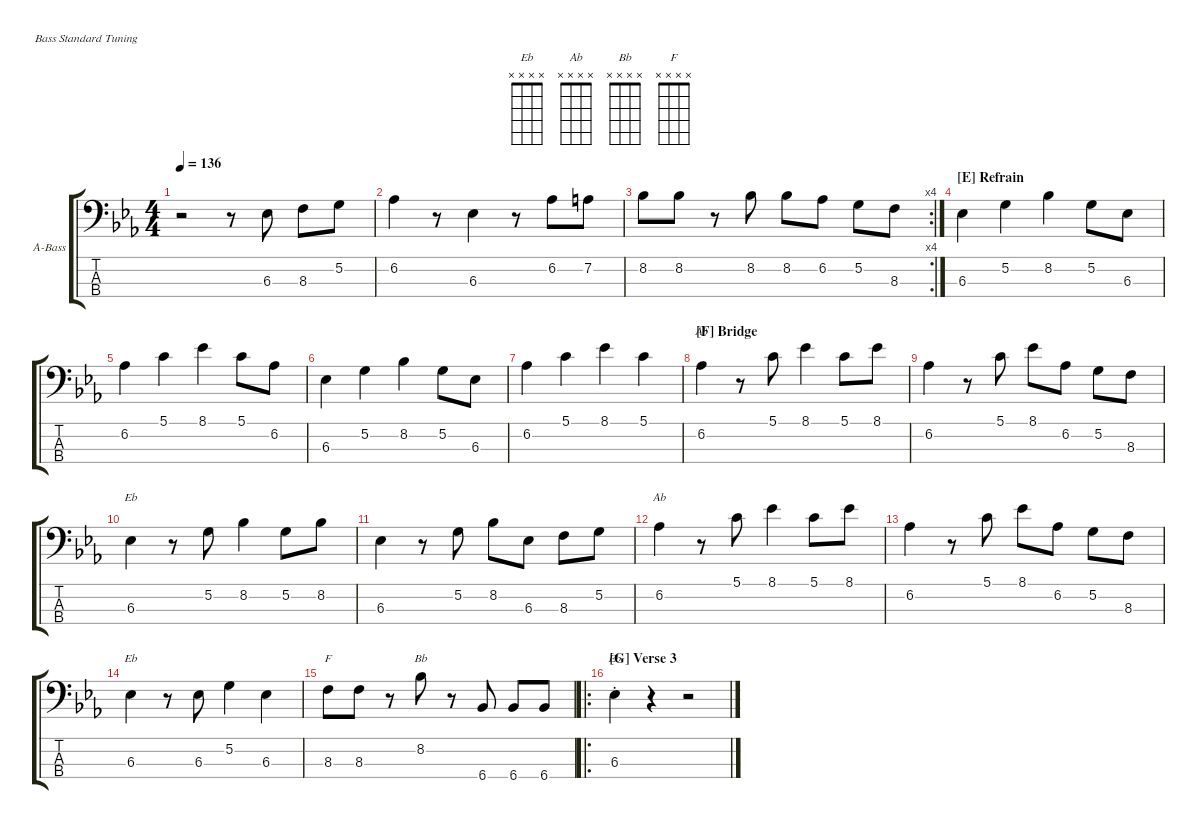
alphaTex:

\defaultSystemsLayout 4
\hideDynamics
\bracketExtendMode groupsimilarinstruments
\firstSystemTrackNameOrientation horizontal
\otherSystemsTrackNameOrientation horizontal
\track ("Acoustic Bass" "A-Bass") {multiBarRest instrument acousticbass}
\staff {score tabs}
\tuning (G2 D2 A1 E1)
\chord ("Eb" x x x x)
\chord ("Ab" x x x x)
\chord ("Bb" x x x x)
\chord ("F" x x x x)
\ts (4 4)
\tempo 136
\clef f4
\scale
0.227027
\ks eb
r.2{dy mf} r.8 6.3.8 8.3.8 5.2.8 |
\scale
0.261261 6.2.4 r.8 6.3.4 r.8 6.2.8 7.2.8 |
\rc 4
\scale
0.299099 8.2.8 8.2.8 r.8 8.2.8 8.2.8 6.2.8 5.2.8 8.3.8 |
\section ("E" "Refrain")
\scale
0.25 6.3.4 5.2.4 8.2.4 5.2.8 6.3.8 |
\scale
0.25 6.2.4 5.1.4 8.1.4 5.1.8 6.2.8 |
\scale
0.25 6.3.4 5.2.4 8.2.4 5.2.8 6.3.8 |
\scale
0.25 6.2.4 5.1.4 8.1.4 5.1.4 |
\section ("F" "Bridge")
\scale
0.241379 6.2.4{ch "Ab"} r.8 5.1.8 8.1.4 5.1.8 8.1.8 |
\scale
0.258621 6.2.4 r.8 5.1.8 8.1.8 6.2.8 5.2.8 8.3.8 |
\scale
0.241379 6.3.4{ch "Eb"} r.8 5.2.8 8.2.4 5.2.8 8.2.8 |
\scale
0.258621 6.3.4 r.8 5.2.8 8.2.8 6.3.8 8.3.8 5.2.8 |
\scale
0.241379 6.2.4{ch "Ab"} r.8 5.1.8 8.1.4 5.1.8 8.1.8 |
\scale
0.258621 6.2.4 r.8 5.1.8 8.1.8 6.2.8 5.2.8 8.3.8 |
\scale
0.224138 6.3.4{ch "Eb"} r.8 6.3.8 5.2.4 6.3.4 |
\scale
0.275862 8.3.8{ch "F"} 8.3.8 r.8 8.2.8{ch "Bb"} r.8 6.4.8 6.4.8 6.4.8 |
\ro
\section ("G" "Verse 3")
\scale
0.212613 6.3{st}.4{ch "Eb"} r.4 r.2
